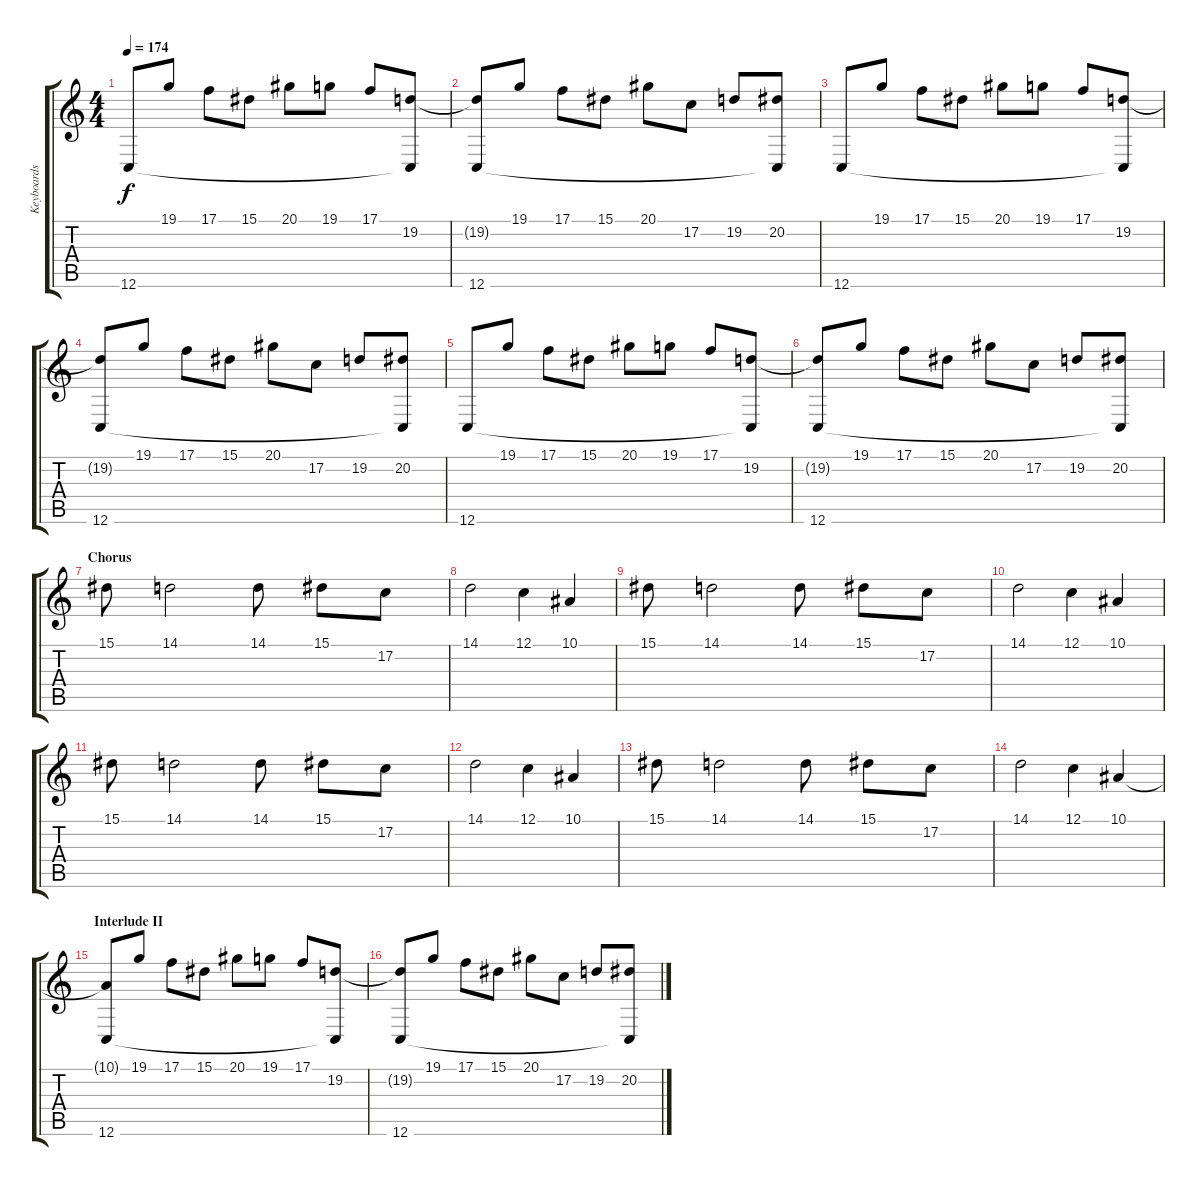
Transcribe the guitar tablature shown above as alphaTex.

\track ("Keyboards" "Keyboards") {instrument musicbox}
\staff {score tabs}
\tuning (C4 G3 Eb3 Bb2 F2 C2) {hide}
\ts (4 4)
\tempo 174
\clef g2
\ks c
12.6.8{dy f} 19.1.8 17.1.8 15.1.8 20.1.8 19.1.8 17.1.8 (19.2 12.6{t}).8 |
(19.2{t} 12.6).8 19.1.8 17.1.8 15.1.8 20.1.8 17.2.8 19.2.8 (20.2 12.6{t}).8 |
12.6.8 19.1.8 17.1.8 15.1.8 20.1.8 19.1.8 17.1.8 (19.2 12.6{t}).8 |
(19.2{t} 12.6).8 19.1.8 17.1.8 15.1.8 20.1.8 17.2.8 19.2.8 (20.2 12.6{t}).8 |
12.6.8 19.1.8 17.1.8 15.1.8 20.1.8 19.1.8 17.1.8 (19.2 12.6{t}).8 |
(19.2{t} 12.6).8 19.1.8 17.1.8 15.1.8 20.1.8 17.2.8 19.2.8 (20.2 12.6{t}).8 |
\section ("" "Chorus")
15.1.8 14.1.2 14.1.8 15.1.8 17.2.8 |
14.1.2 12.1.4 10.1.4 |
15.1.8 14.1.2 14.1.8 15.1.8 17.2.8 |
14.1.2 12.1.4 10.1.4 |
15.1.8 14.1.2 14.1.8 15.1.8 17.2.8 |
14.1.2 12.1.4 10.1.4 |
15.1.8 14.1.2 14.1.8 15.1.8 17.2.8 |
14.1.2 12.1.4 10.1.4 |
\section ("" "Interlude II")
(10.1{t} 12.6).8 19.1.8 17.1.8 15.1.8 20.1.8 19.1.8 17.1.8 (19.2 12.6{t}).8 |
(19.2{t} 12.6).8 19.1.8 17.1.8 15.1.8 20.1.8 17.2.8 19.2.8 (20.2 12.6{t}).8
